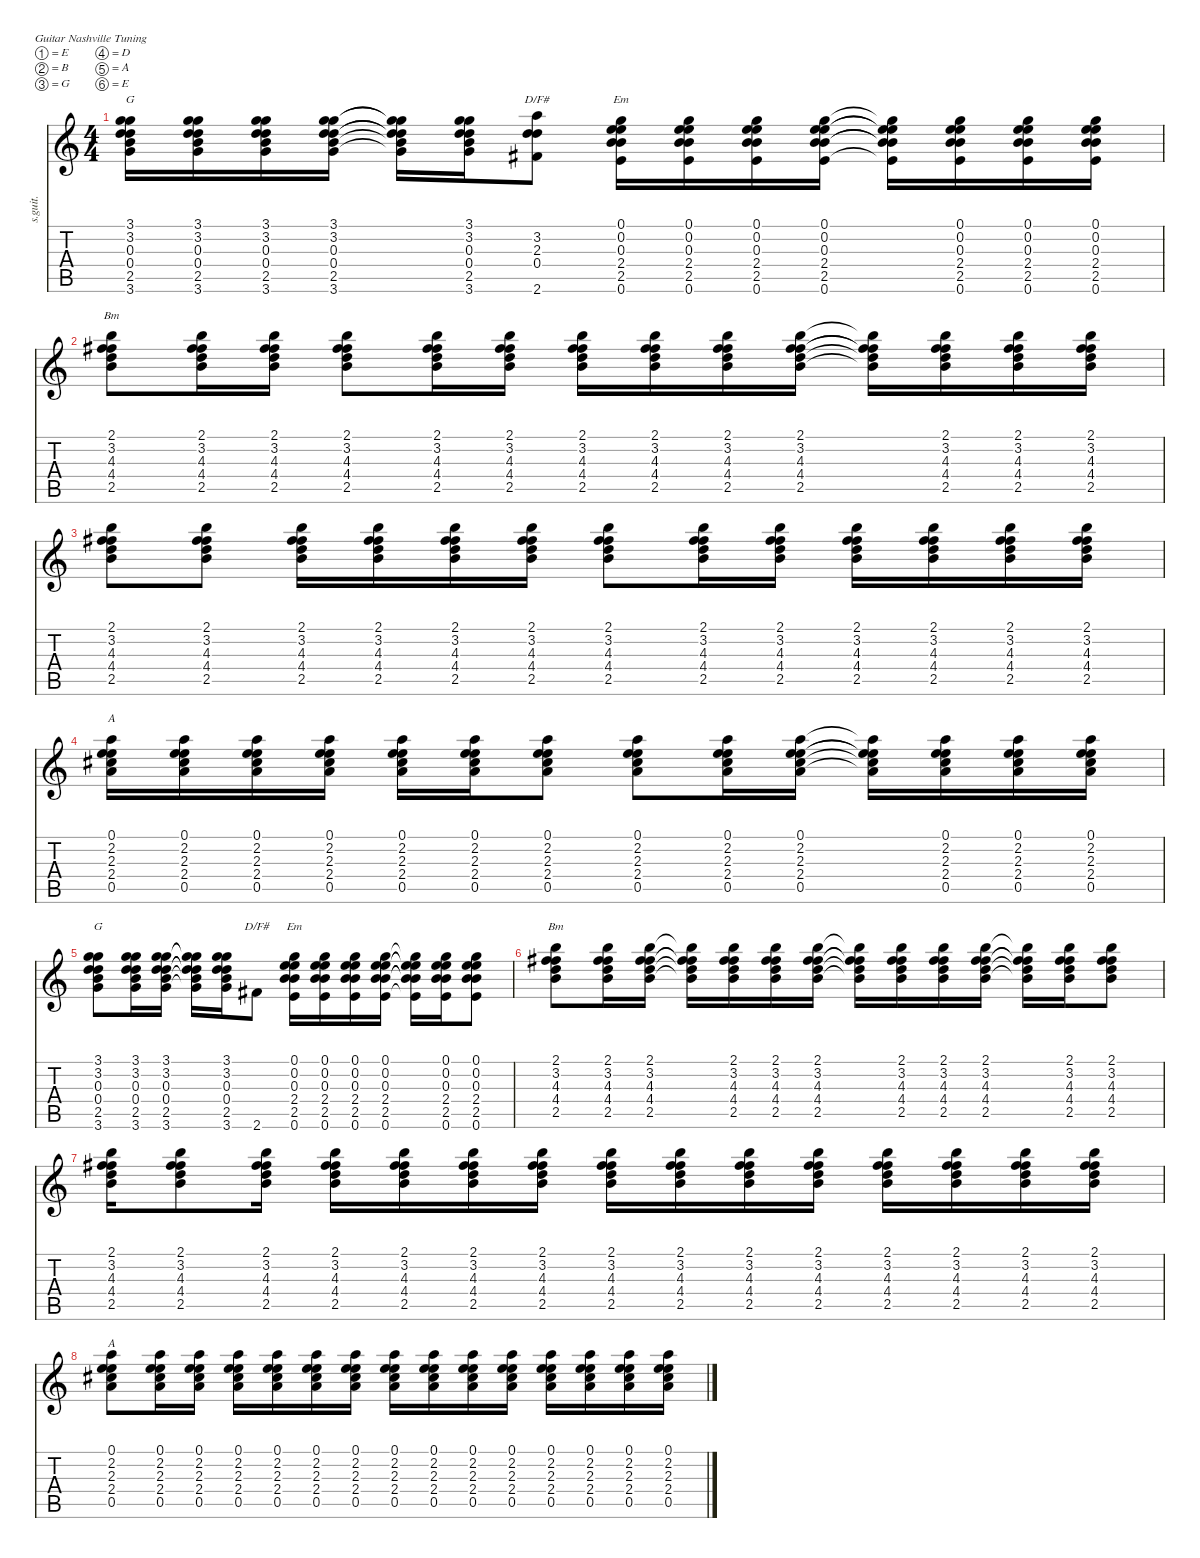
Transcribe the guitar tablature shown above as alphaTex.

\defaultSystemsLayout 4
\hideDynamics
\bracketExtendMode nobrackets
\track ("Lee Ritenour - Nashville Guitar" "s.guit.") {instrument acousticguitarsteel}
\staff {score tabs}
\tuning (E4 B3 G4 D4 A3 E3)
\chord ("A" 3 1 2 2 0 x) {showdiagram false}
\chord ("G" 3 1 2 2 0 x) {showdiagram false}
\chord ("Bm" 3 1 2 2 0 x) {showdiagram false}
\chord ("D/F#" 3 1 2 2 0 x) {showdiagram false}
\chord ("Em" 3 1 2 2 0 x) {showdiagram false}
\ts (4 4)
\tempo (64 hide)
\clef g2
\ks c
(3.1 3.2 0.3 0.4 2.5 3.6).16{ch "G" lyrics (0 "") lyrics (1 "") lyrics (2 "") lyrics (3 "") lyrics (4 "") dy f} (3.1 3.2 0.3 0.4 2.5 3.6).16{lyrics (0 "") lyrics (1 "") lyrics (2 "") lyrics (3 "") lyrics (4 "")} (3.1 3.2 0.3 0.4 2.5 3.6).16{lyrics (0 "") lyrics (1 "") lyrics (2 "") lyrics (3 "") lyrics (4 "")} (3.1 3.2 0.3 0.4 2.5 3.6).16{lyrics (0 "") lyrics (1 "") lyrics (2 "") lyrics (3 "") lyrics (4 "")} (3.1{t} 3.2{t} 0.3{t} 0.4{t} 2.5{t} 3.6{t}).16{lyrics (0 "") lyrics (1 "") lyrics (2 "") lyrics (3 "") lyrics (4 "")} (3.1 3.2 0.3 0.4 2.5 3.6).16{lyrics (0 "") lyrics (1 "") lyrics (2 "") lyrics (3 "") lyrics (4 "")} (3.2 2.3 0.4 2.6{acc #}).8{ch "D/F#" lyrics (0 "") lyrics (1 "") lyrics (2 "") lyrics (3 "") lyrics (4 "")} (0.1 0.2 0.3 2.4 2.5 0.6).16{ch "Em" lyrics (0 "") lyrics (1 "") lyrics (2 "") lyrics (3 "") lyrics (4 "")} (0.1 0.2 0.3 2.4 2.5 0.6).16{lyrics (0 "") lyrics (1 "") lyrics (2 "") lyrics (3 "") lyrics (4 "")} (0.1 0.2 0.3 2.4 2.5 0.6).16{lyrics (0 "") lyrics (1 "") lyrics (2 "") lyrics (3 "") lyrics (4 "")} (0.1 0.2 0.3 2.4 2.5 0.6).16{lyrics (0 "") lyrics (1 "") lyrics (2 "") lyrics (3 "") lyrics (4 "")} (0.1{t} 0.2{t} 0.3{t} 2.4{t} 2.5{t} 0.6{t}).16{lyrics (0 "") lyrics (1 "") lyrics (2 "") lyrics (3 "") lyrics (4 "")} (0.1 0.2 0.3 2.4 2.5 0.6).16{lyrics (0 "") lyrics (1 "") lyrics (2 "") lyrics (3 "") lyrics (4 "")} (0.1 0.2 0.3 2.4 2.5 0.6).16{lyrics (0 "") lyrics (1 "") lyrics (2 "") lyrics (3 "") lyrics (4 "")} (0.1 0.2 0.3 2.4 2.5 0.6).16{lyrics (0 "") lyrics (1 "") lyrics (2 "") lyrics (3 "") lyrics (4 "")} |
(2.1{acc #} 3.2 4.3 4.4{acc #} 2.5).8{ch "Bm" lyrics (0 "") lyrics (1 "") lyrics (2 "") lyrics (3 "") lyrics (4 "")} (2.1{acc #} 3.2 4.3 4.4{acc #} 2.5).16{lyrics (0 "") lyrics (1 "") lyrics (2 "") lyrics (3 "") lyrics (4 "")} (2.1{acc #} 3.2 4.3 4.4{acc #} 2.5).16{lyrics (0 "") lyrics (1 "") lyrics (2 "") lyrics (3 "") lyrics (4 "")} (2.1{acc #} 3.2 4.3 4.4{acc #} 2.5).8{lyrics (0 "") lyrics (1 "") lyrics (2 "") lyrics (3 "") lyrics (4 "")} (2.1{acc #} 3.2 4.3 4.4{acc #} 2.5).16{lyrics (0 "") lyrics (1 "") lyrics (2 "") lyrics (3 "") lyrics (4 "")} (2.1{acc #} 3.2 4.3 4.4{acc #} 2.5).16{lyrics (0 "") lyrics (1 "") lyrics (2 "") lyrics (3 "") lyrics (4 "")} (2.1{acc #} 3.2 4.3 4.4{acc #} 2.5).16{lyrics (0 "") lyrics (1 "") lyrics (2 "") lyrics (3 "") lyrics (4 "")} (2.1{acc #} 3.2 4.3 4.4{acc #} 2.5).16{lyrics (0 "") lyrics (1 "") lyrics (2 "") lyrics (3 "") lyrics (4 "")} (2.1{acc #} 3.2 4.3 4.4{acc #} 2.5).16{lyrics (0 "") lyrics (1 "") lyrics (2 "") lyrics (3 "") lyrics (4 "")} (2.1{acc #} 3.2 4.3 4.4{acc #} 2.5).16{lyrics (0 "") lyrics (1 "") lyrics (2 "") lyrics (3 "") lyrics (4 "")} (2.1{t acc #} 3.2{t} 4.3{t} 4.4{t acc #} 2.5{t}).16{lyrics (0 "") lyrics (1 "") lyrics (2 "") lyrics (3 "") lyrics (4 "")} (2.1{acc #} 3.2 4.3 4.4{acc #} 2.5).16{lyrics (0 "") lyrics (1 "") lyrics (2 "") lyrics (3 "") lyrics (4 "")} (2.1{acc #} 3.2 4.3 4.4{acc #} 2.5).16{lyrics (0 "") lyrics (1 "") lyrics (2 "") lyrics (3 "") lyrics (4 "")} (2.1{acc #} 3.2 4.3 4.4{acc #} 2.5).16{lyrics (0 "") lyrics (1 "") lyrics (2 "") lyrics (3 "") lyrics (4 "")} |
(2.1{acc #} 3.2 4.3 4.4{acc #} 2.5).8{lyrics (0 "") lyrics (1 "") lyrics (2 "") lyrics (3 "") lyrics (4 "")} (2.1{acc #} 3.2 4.3 4.4{acc #} 2.5).8{lyrics (0 "") lyrics (1 "") lyrics (2 "") lyrics (3 "") lyrics (4 "")} (2.1{acc #} 3.2 4.3 4.4{acc #} 2.5).16{lyrics (0 "") lyrics (1 "") lyrics (2 "") lyrics (3 "") lyrics (4 "")} (2.1{acc #} 3.2 4.3 4.4{acc #} 2.5).16{lyrics (0 "") lyrics (1 "") lyrics (2 "") lyrics (3 "") lyrics (4 "")} (2.1{acc #} 3.2 4.3 4.4{acc #} 2.5).16{lyrics (0 "") lyrics (1 "") lyrics (2 "") lyrics (3 "") lyrics (4 "")} (2.1{acc #} 3.2 4.3 4.4{acc #} 2.5).16{lyrics (0 "") lyrics (1 "") lyrics (2 "") lyrics (3 "") lyrics (4 "")} (2.1{acc #} 3.2 4.3 4.4{acc #} 2.5).8{lyrics (0 "") lyrics (1 "") lyrics (2 "") lyrics (3 "") lyrics (4 "")} (2.1{acc #} 3.2 4.3 4.4{acc #} 2.5).16{lyrics (0 "") lyrics (1 "") lyrics (2 "") lyrics (3 "") lyrics (4 "")} (2.1{acc #} 3.2 4.3 4.4{acc #} 2.5).16{lyrics (0 "") lyrics (1 "") lyrics (2 "") lyrics (3 "") lyrics (4 "")} (2.1{acc #} 3.2 4.3 4.4{acc #} 2.5).16{lyrics (0 "") lyrics (1 "") lyrics (2 "") lyrics (3 "") lyrics (4 "")} (2.1{acc #} 3.2 4.3 4.4{acc #} 2.5).16{lyrics (0 "") lyrics (1 "") lyrics (2 "") lyrics (3 "") lyrics (4 "")} (2.1{acc #} 3.2 4.3 4.4{acc #} 2.5).16{lyrics (0 "") lyrics (1 "") lyrics (2 "") lyrics (3 "") lyrics (4 "")} (2.1{acc #} 3.2 4.3 4.4{acc #} 2.5).16{lyrics (0 "") lyrics (1 "") lyrics (2 "") lyrics (3 "") lyrics (4 "")} |
(0.1 2.2{acc #} 2.3 2.4 0.5).16{ch "A" lyrics (0 "") lyrics (1 "") lyrics (2 "") lyrics (3 "") lyrics (4 "")} (0.1 2.2{acc #} 2.3 2.4 0.5).16{lyrics (0 "") lyrics (1 "") lyrics (2 "") lyrics (3 "") lyrics (4 "")} (0.1 2.2{acc #} 2.3 2.4 0.5).16{lyrics (0 "") lyrics (1 "") lyrics (2 "") lyrics (3 "") lyrics (4 "")} (0.1 2.2{acc #} 2.3 2.4 0.5).16{lyrics (0 "") lyrics (1 "") lyrics (2 "") lyrics (3 "") lyrics (4 "")} (0.1 2.2{acc #} 2.3 2.4 0.5).16{lyrics (0 "") lyrics (1 "") lyrics (2 "") lyrics (3 "") lyrics (4 "")} (0.1 2.2{acc #} 2.3 2.4 0.5).16{lyrics (0 "") lyrics (1 "") lyrics (2 "") lyrics (3 "") lyrics (4 "")} (0.1 2.2{acc #} 2.3 2.4 0.5).8{lyrics (0 "") lyrics (1 "") lyrics (2 "") lyrics (3 "") lyrics (4 "")} (0.1 2.2{acc #} 2.3 2.4 0.5).8{lyrics (0 "") lyrics (1 "") lyrics (2 "") lyrics (3 "") lyrics (4 "")} (0.1 2.2{acc #} 2.3 2.4 0.5).16{lyrics (0 "") lyrics (1 "") lyrics (2 "") lyrics (3 "") lyrics (4 "")} (0.1 2.2{acc #} 2.3 2.4 0.5).16{lyrics (0 "") lyrics (1 "") lyrics (2 "") lyrics (3 "") lyrics (4 "")} (0.1{t} 2.2{t acc #} 2.3{t} 2.4{t} 0.5{t}).16{lyrics (0 "") lyrics (1 "") lyrics (2 "") lyrics (3 "") lyrics (4 "")} (0.1 2.2{acc #} 2.3 2.4 0.5).16{lyrics (0 "") lyrics (1 "") lyrics (2 "") lyrics (3 "") lyrics (4 "")} (0.1 2.2{acc #} 2.3 2.4 0.5).16{lyrics (0 "") lyrics (1 "") lyrics (2 "") lyrics (3 "") lyrics (4 "")} (0.1 2.2{acc #} 2.3 2.4 0.5).16{lyrics (0 "") lyrics (1 "") lyrics (2 "") lyrics (3 "") lyrics (4 "")} |
(3.1 3.2 0.3 0.4 2.5 3.6).8{ch "G" lyrics (0 "") lyrics (1 "") lyrics (2 "") lyrics (3 "") lyrics (4 "")} (3.1 3.2 0.3 0.4 2.5 3.6).16{lyrics (0 "") lyrics (1 "") lyrics (2 "") lyrics (3 "") lyrics (4 "")} (3.1 3.2 0.3 0.4 2.5 3.6).16{lyrics (0 "") lyrics (1 "") lyrics (2 "") lyrics (3 "") lyrics (4 "")} (3.1{t} 3.2{t} 0.3{t} 0.4{t} 2.5{t} 3.6{t}).16{lyrics (0 "") lyrics (1 "") lyrics (2 "") lyrics (3 "") lyrics (4 "")} (3.1 3.2 0.3 0.4 2.5 3.6).16{lyrics (0 "") lyrics (1 "") lyrics (2 "") lyrics (3 "") lyrics (4 "")} 2.6{acc #}.8{ch "D/F#" lyrics (0 "") lyrics (1 "") lyrics (2 "") lyrics (3 "") lyrics (4 "")} (0.1 0.2 0.3 2.4 2.5 0.6).16{ch "Em" lyrics (0 "") lyrics (1 "") lyrics (2 "") lyrics (3 "") lyrics (4 "")} (0.1 0.2 0.3 2.4 2.5 0.6).16{lyrics (0 "") lyrics (1 "") lyrics (2 "") lyrics (3 "") lyrics (4 "")} (0.1 0.2 0.3 2.4 2.5 0.6).16{lyrics (0 "") lyrics (1 "") lyrics (2 "") lyrics (3 "") lyrics (4 "")} (0.1 0.2 0.3 2.4 2.5 0.6).16{lyrics (0 "") lyrics (1 "") lyrics (2 "") lyrics (3 "") lyrics (4 "")} (0.1{t} 0.2{t} 0.3{t} 2.4{t} 2.5{t} 0.6{t}).16{lyrics (0 "") lyrics (1 "") lyrics (2 "") lyrics (3 "") lyrics (4 "")} (0.1 0.2 0.3 2.4 2.5 0.6).16{lyrics (0 "") lyrics (1 "") lyrics (2 "") lyrics (3 "") lyrics (4 "")} (0.1 0.2 0.3 2.4 2.5 0.6).8{lyrics (0 "") lyrics (1 "") lyrics (2 "") lyrics (3 "") lyrics (4 "")} |
(2.1{acc #} 3.2 4.3 4.4{acc #} 2.5).8{ch "Bm" lyrics (0 "") lyrics (1 "") lyrics (2 "") lyrics (3 "") lyrics (4 "")} (2.1{acc #} 3.2 4.3 4.4{acc #} 2.5).16{lyrics (0 "") lyrics (1 "") lyrics (2 "") lyrics (3 "") lyrics (4 "")} (2.1{acc #} 3.2 4.3 4.4{acc #} 2.5).16{lyrics (0 "") lyrics (1 "") lyrics (2 "") lyrics (3 "") lyrics (4 "")} (2.1{t acc #} 3.2{t} 4.3{t} 4.4{t acc #} 2.5{t}).16{lyrics (0 "") lyrics (1 "") lyrics (2 "") lyrics (3 "") lyrics (4 "")} (2.1{acc #} 3.2 4.3 4.4{acc #} 2.5).16{lyrics (0 "") lyrics (1 "") lyrics (2 "") lyrics (3 "") lyrics (4 "")} (2.1{acc #} 3.2 4.3 4.4{acc #} 2.5).16{lyrics (0 "") lyrics (1 "") lyrics (2 "") lyrics (3 "") lyrics (4 "")} (2.1{acc #} 3.2 4.3 4.4{acc #} 2.5).16{lyrics (0 "") lyrics (1 "") lyrics (2 "") lyrics (3 "") lyrics (4 "")} (2.1{t acc #} 3.2{t} 4.3{t} 4.4{t acc #} 2.5{t}).16{lyrics (0 "") lyrics (1 "") lyrics (2 "") lyrics (3 "") lyrics (4 "")} (2.1{acc #} 3.2 4.3 4.4{acc #} 2.5).16{lyrics (0 "") lyrics (1 "") lyrics (2 "") lyrics (3 "") lyrics (4 "")} (2.1{acc #} 3.2 4.3 4.4{acc #} 2.5).16{lyrics (0 "") lyrics (1 "") lyrics (2 "") lyrics (3 "") lyrics (4 "")} (2.1{acc #} 3.2 4.3 4.4{acc #} 2.5).16{lyrics (0 "") lyrics (1 "") lyrics (2 "") lyrics (3 "") lyrics (4 "")} (2.1{t acc #} 3.2{t} 4.3{t} 4.4{t acc #} 2.5{t}).16{lyrics (0 "") lyrics (1 "") lyrics (2 "") lyrics (3 "") lyrics (4 "")} (2.1{acc #} 3.2 4.3 4.4{acc #} 2.5).16{lyrics (0 "") lyrics (1 "") lyrics (2 "") lyrics (3 "") lyrics (4 "")} (2.1{acc #} 3.2 4.3 4.4{acc #} 2.5).8{lyrics (0 "") lyrics (1 "") lyrics (2 "") lyrics (3 "") lyrics (4 "")} |
(2.1{acc #} 3.2 4.3 4.4{acc #} 2.5).16{lyrics (0 "") lyrics (1 "") lyrics (2 "") lyrics (3 "") lyrics (4 "")} (2.1{acc #} 3.2 4.3 4.4{acc #} 2.5).8{lyrics (0 "") lyrics (1 "") lyrics (2 "") lyrics (3 "") lyrics (4 "")} (2.1{acc #} 3.2 4.3 4.4{acc #} 2.5).16{lyrics (0 "") lyrics (1 "") lyrics (2 "") lyrics (3 "") lyrics (4 "")} (2.1{acc #} 3.2 4.3 4.4{acc #} 2.5).16{lyrics (0 "") lyrics (1 "") lyrics (2 "") lyrics (3 "") lyrics (4 "")} (2.1{acc #} 3.2 4.3 4.4{acc #} 2.5).16{lyrics (0 "") lyrics (1 "") lyrics (2 "") lyrics (3 "") lyrics (4 "")} (2.1{acc #} 3.2 4.3 4.4{acc #} 2.5).16{lyrics (0 "") lyrics (1 "") lyrics (2 "") lyrics (3 "") lyrics (4 "")} (2.1{acc #} 3.2 4.3 4.4{acc #} 2.5).16{lyrics (0 "") lyrics (1 "") lyrics (2 "") lyrics (3 "") lyrics (4 "")} (2.1{acc #} 3.2 4.3 4.4{acc #} 2.5).16{lyrics (0 "") lyrics (1 "") lyrics (2 "") lyrics (3 "") lyrics (4 "")} (2.1{acc #} 3.2 4.3 4.4{acc #} 2.5).16{lyrics (0 "") lyrics (1 "") lyrics (2 "") lyrics (3 "") lyrics (4 "")} (2.1{acc #} 3.2 4.3 4.4{acc #} 2.5).16{lyrics (0 "") lyrics (1 "") lyrics (2 "") lyrics (3 "") lyrics (4 "")} (2.1{acc #} 3.2 4.3 4.4{acc #} 2.5).16{lyrics (0 "") lyrics (1 "") lyrics (2 "") lyrics (3 "") lyrics (4 "")} (2.1{acc #} 3.2 4.3 4.4{acc #} 2.5).16{lyrics (0 "") lyrics (1 "") lyrics (2 "") lyrics (3 "") lyrics (4 "")} (2.1{acc #} 3.2 4.3 4.4{acc #} 2.5).16{lyrics (0 "") lyrics (1 "") lyrics (2 "") lyrics (3 "") lyrics (4 "")} (2.1{acc #} 3.2 4.3 4.4{acc #} 2.5).16{lyrics (0 "") lyrics (1 "") lyrics (2 "") lyrics (3 "") lyrics (4 "")} (2.1{acc #} 3.2 4.3 4.4{acc #} 2.5).16{lyrics (0 "") lyrics (1 "") lyrics (2 "") lyrics (3 "") lyrics (4 "")} |
(0.1 2.2{acc #} 2.3 2.4 0.5).8{ch "A" lyrics (0 "") lyrics (1 "") lyrics (2 "") lyrics (3 "") lyrics (4 "")} (0.1 2.2{acc #} 2.3 2.4 0.5).16{lyrics (0 "") lyrics (1 "") lyrics (2 "") lyrics (3 "") lyrics (4 "")} (0.1 2.2{acc #} 2.3 2.4 0.5).16{lyrics (0 "") lyrics (1 "") lyrics (2 "") lyrics (3 "") lyrics (4 "")} (0.1 2.2{acc #} 2.3 2.4 0.5).16{lyrics (0 "") lyrics (1 "") lyrics (2 "") lyrics (3 "") lyrics (4 "")} (0.1 2.2{acc #} 2.3 2.4 0.5).16{lyrics (0 "") lyrics (1 "") lyrics (2 "") lyrics (3 "") lyrics (4 "")} (0.1 2.2{acc #} 2.3 2.4 0.5).16{lyrics (0 "") lyrics (1 "") lyrics (2 "") lyrics (3 "") lyrics (4 "")} (0.1 2.2{acc #} 2.3 2.4 0.5).16{lyrics (0 "") lyrics (1 "") lyrics (2 "") lyrics (3 "") lyrics (4 "")} (0.1 2.2{acc #} 2.3 2.4 0.5).16{lyrics (0 "") lyrics (1 "") lyrics (2 "") lyrics (3 "") lyrics (4 "")} (0.1 2.2{acc #} 2.3 2.4 0.5).16{lyrics (0 "") lyrics (1 "") lyrics (2 "") lyrics (3 "") lyrics (4 "")} (0.1 2.2{acc #} 2.3 2.4 0.5).16{lyrics (0 "") lyrics (1 "") lyrics (2 "") lyrics (3 "") lyrics (4 "")} (0.1 2.2{acc #} 2.3 2.4 0.5).16{lyrics (0 "") lyrics (1 "") lyrics (2 "") lyrics (3 "") lyrics (4 "")} (0.1 2.2{acc #} 2.3 2.4 0.5).16{lyrics (0 "") lyrics (1 "") lyrics (2 "") lyrics (3 "") lyrics (4 "")} (0.1 2.2{acc #} 2.3 2.4 0.5).16{lyrics (0 "") lyrics (1 "") lyrics (2 "") lyrics (3 "") lyrics (4 "")} (0.1 2.2{acc #} 2.3 2.4 0.5).16{lyrics (0 "") lyrics (1 "") lyrics (2 "") lyrics (3 "") lyrics (4 "")} (0.1 2.2{acc #} 2.3 2.4 0.5).16{lyrics (0 "") lyrics (1 "") lyrics (2 "") lyrics (3 "") lyrics (4 "")}
